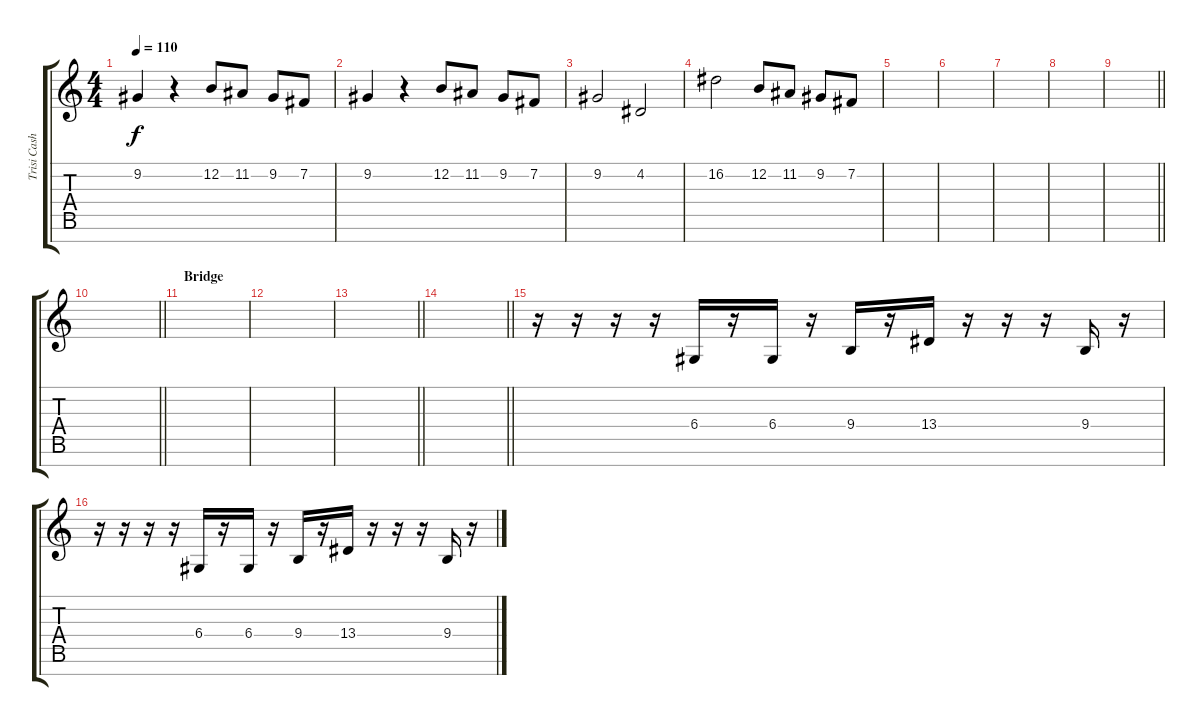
\track ("Trisi Cash" "Trisi Cash") {instrument altosax}
\staff {score tabs}
\tuning (E4 B3 G3 D3 A2 E2 B1) {hide}
\ts (4 4)
\tempo 110
\clef g2
\ks c
9.2.4{dy f} r.4 12.2.8 11.2.8 9.2.8 7.2.8 |
9.2.4 r.4 12.2.8 11.2.8 9.2.8 7.2.8 |
9.2.2 4.2.2 |
16.2.2 12.2.8 11.2.8 9.2.8 7.2.8 |
|
|
|
|
\barLineRight lightlight
|
\barLineRight lightlight
|
\section ("" "Bridge")
|
|
\barLineRight lightlight
|
\barLineRight lightlight
|
r.16 r.16 r.16 r.16 6.4.16 r.16 6.4.16 r.16 9.4.16 r.16 13.4.16 r.16 r.16 r.16 9.4.16 r.16 |
r.16 r.16 r.16 r.16 6.4.16 r.16 6.4.16 r.16 9.4.16 r.16 13.4.16 r.16 r.16 r.16 9.4.16 r.16
